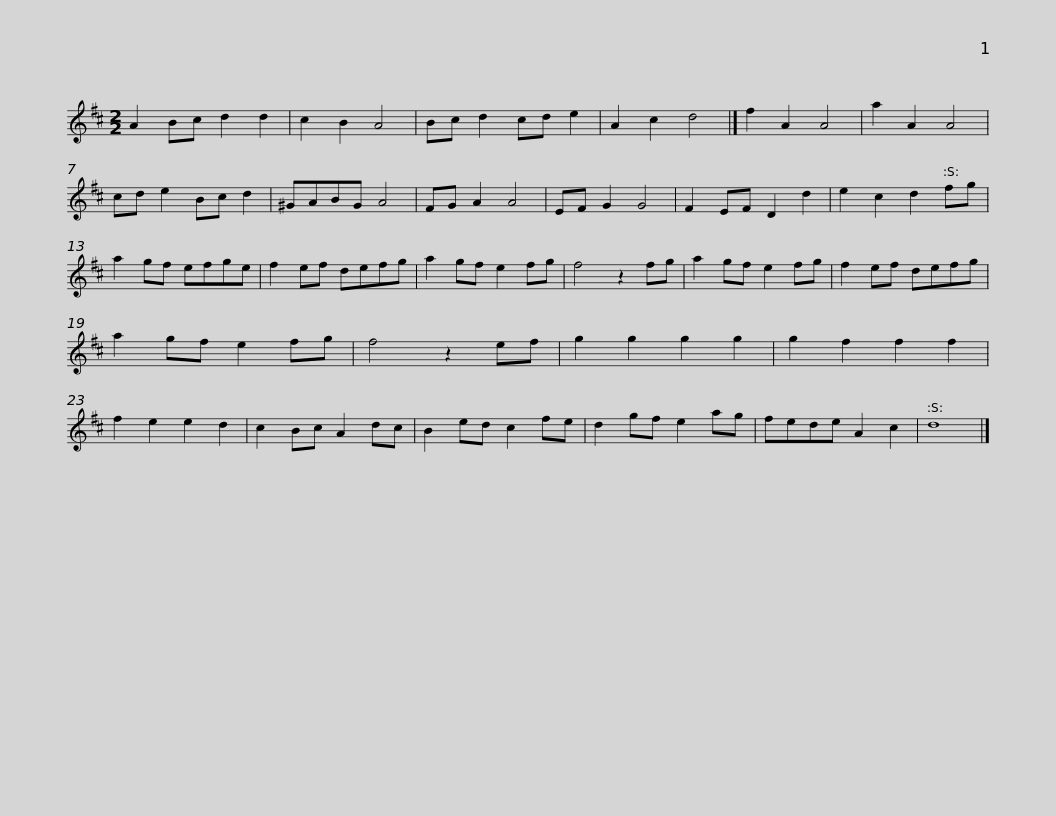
X:1
L:1/8
M:2/2
I:linebreak $
K:D
V:1 treble
V:1
 A2 Bc d2 d2 | c2 B2 A4 | Bc d2 cd e2 | A2 c2 d4 |] f2 A2 A4 | %5
 a2 A2 A4 | cd e2 Bc d2 | ^GABG A4 | FG A2 A4 |$ EF G2 G4 | %10
 F2 EF D2 d2 | e2 c2 d2 fg | a2 gf efge | f2 ef defg | a2 gf e2 fg | %15
 f4 z2 fg |$ a2 gf e2 fg | f2 ef defg | a2 gf e2 fg | f4 z2 ef | %20
 g2 g2 g2 g2 | g2 f2 f2 f2 | f2 e2 e2 d2 | c2 Bc A2 dc |$ B2 ed c2 fe | %25
 d2 gf e2 ag | fede A2 c2 | d8 |] %28
